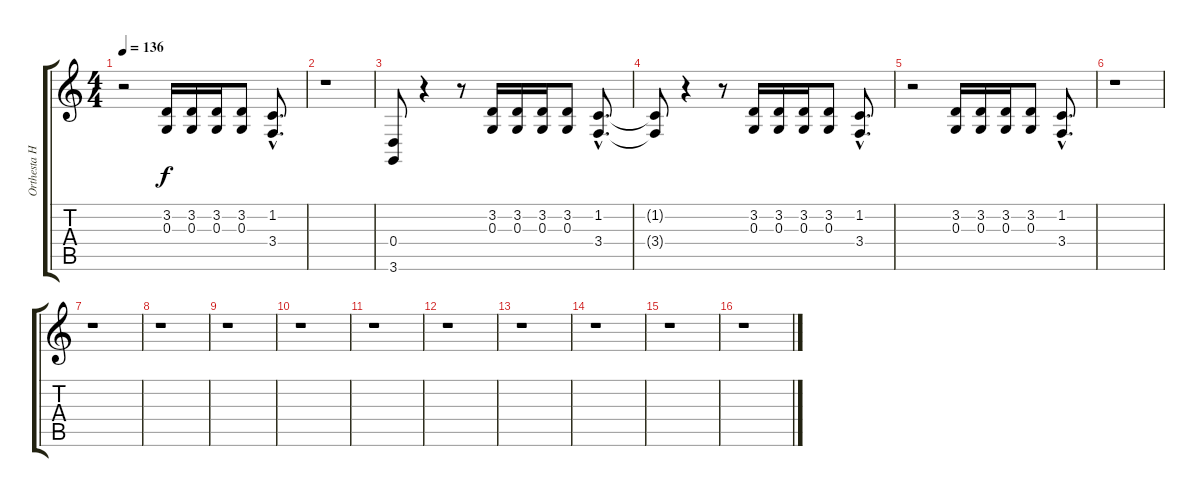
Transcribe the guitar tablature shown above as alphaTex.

\track ("Orthesta Hit" "Orthesta H") {instrument acousticgrandpiano}
\staff {score tabs}
\tuning (E4 B3 G3 D3 A2 E2) {hide}
\ts (4 4)
\tempo 136
\clef g2
\ks c
r.2{dy f} (3.2 0.3).16 (3.2 0.3).16 (3.2 0.3).16 (3.2 0.3).8 (1.2{hac} 3.4{hac}).8{d} |
r.1 |
(0.4 3.6).8 r.4 r.8 (3.2 0.3).16 (3.2 0.3).16 (3.2 0.3).16 (3.2 0.3).8 (1.2{hac} 3.4{hac}).8{d} |
(1.2{t} 3.4{t}).8 r.4 r.8 (3.2 0.3).16 (3.2 0.3).16 (3.2 0.3).16 (3.2 0.3).8 (1.2{hac} 3.4{hac}).8{d} |
r.2 (3.2 0.3).16 (3.2 0.3).16 (3.2 0.3).16 (3.2 0.3).8 (1.2{hac} 3.4{hac}).8{d} |
r.1 |
r.1 |
r.1 |
r.1 |
r.1 |
r.1 |
r.1 |
r.1 |
r.1 |
r.1 |
r.1
